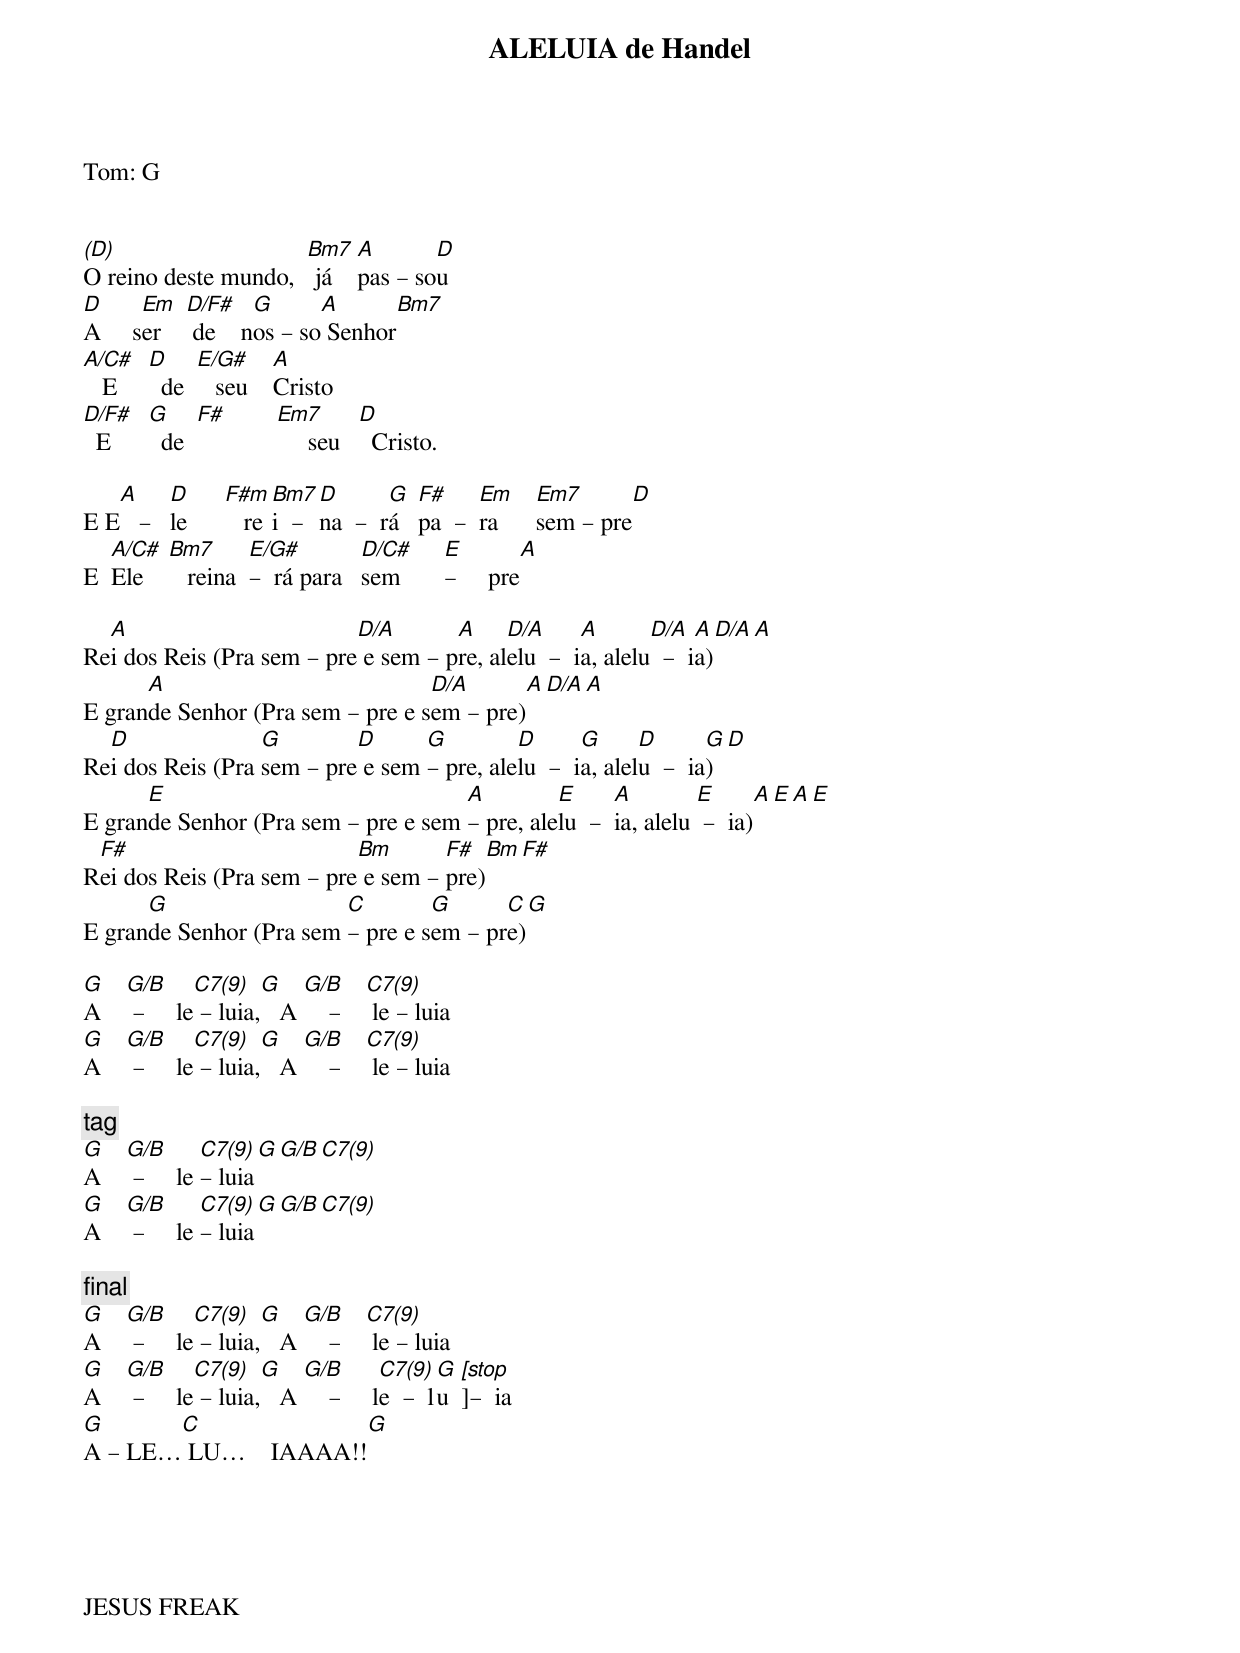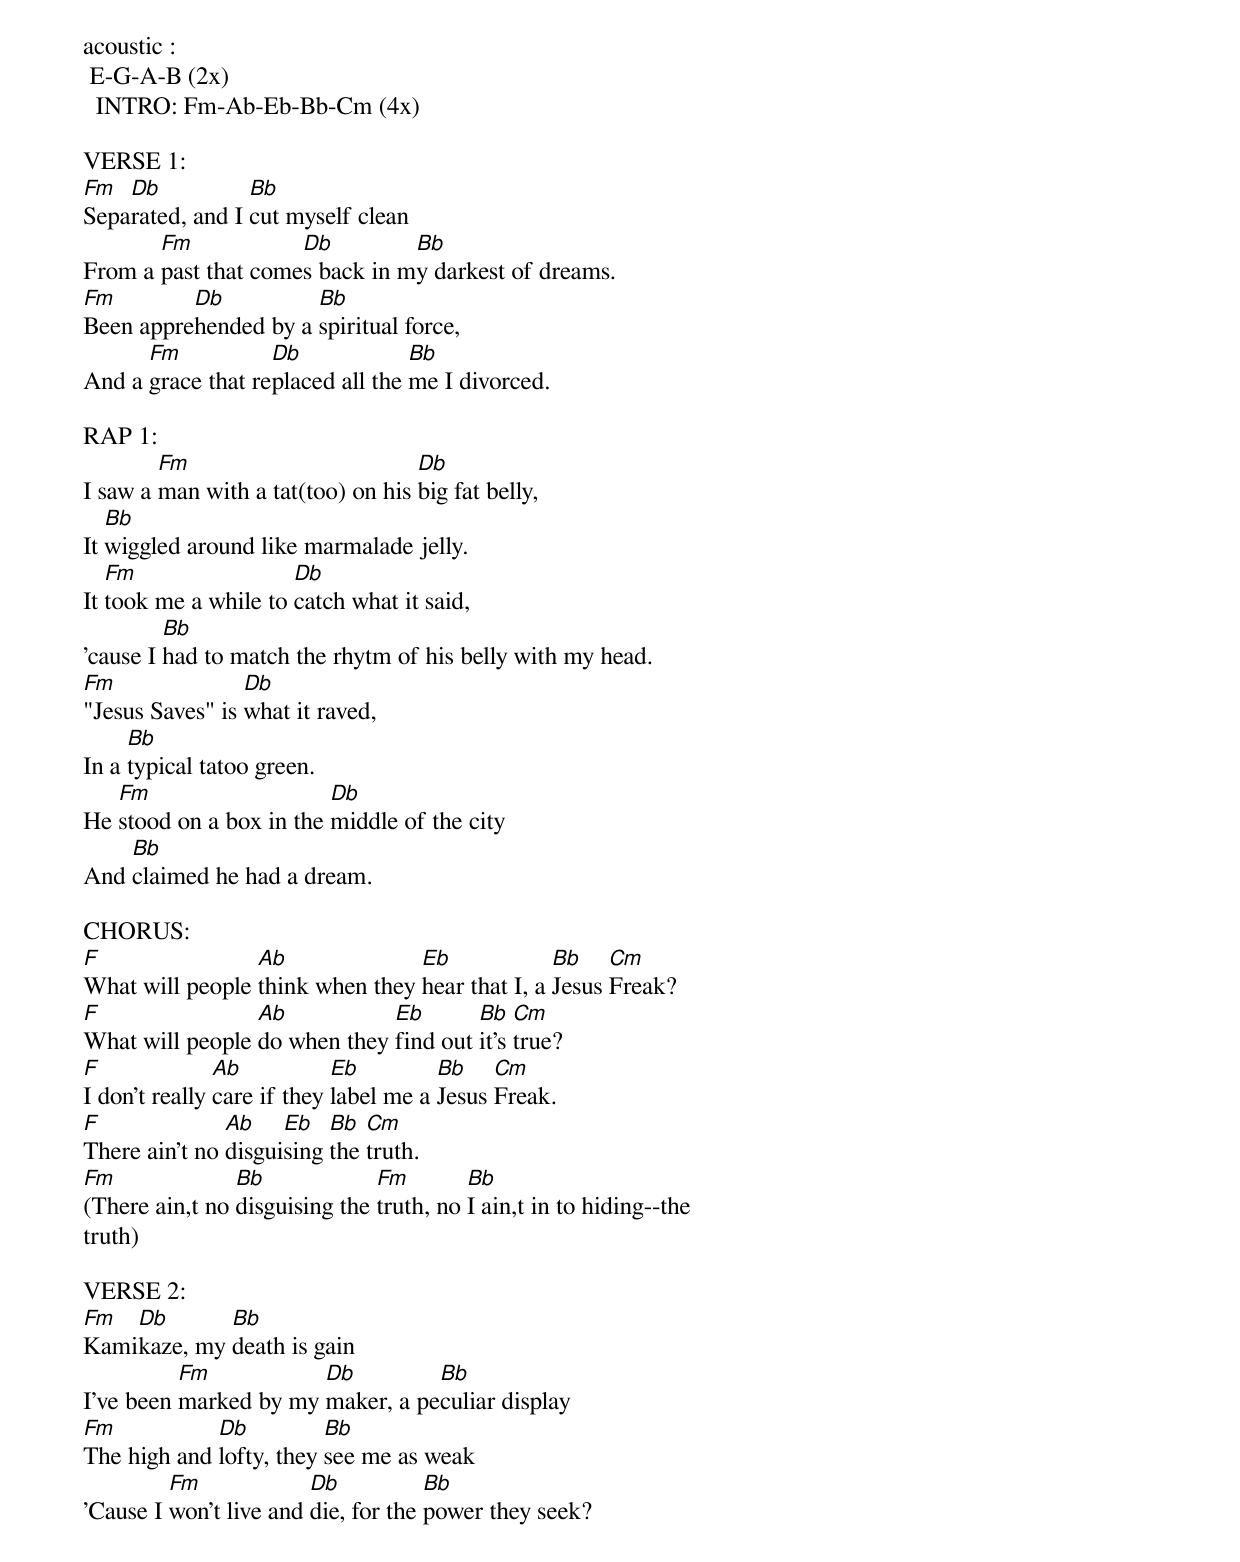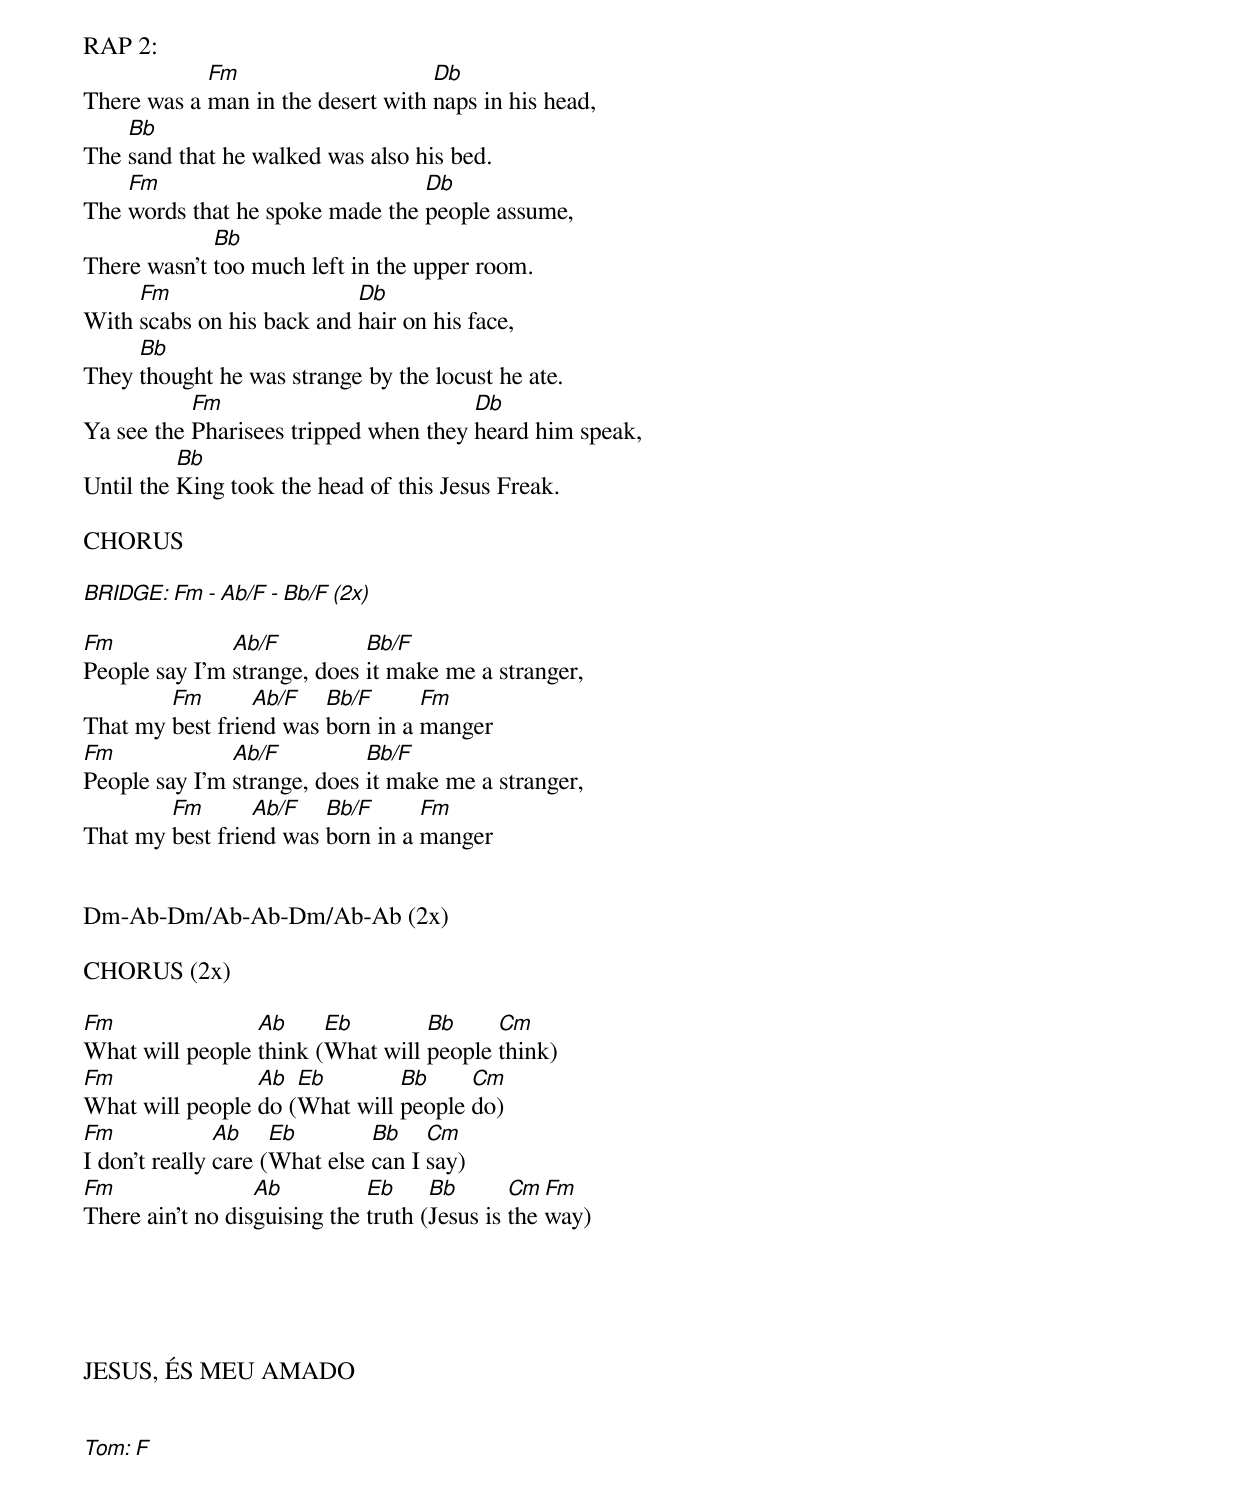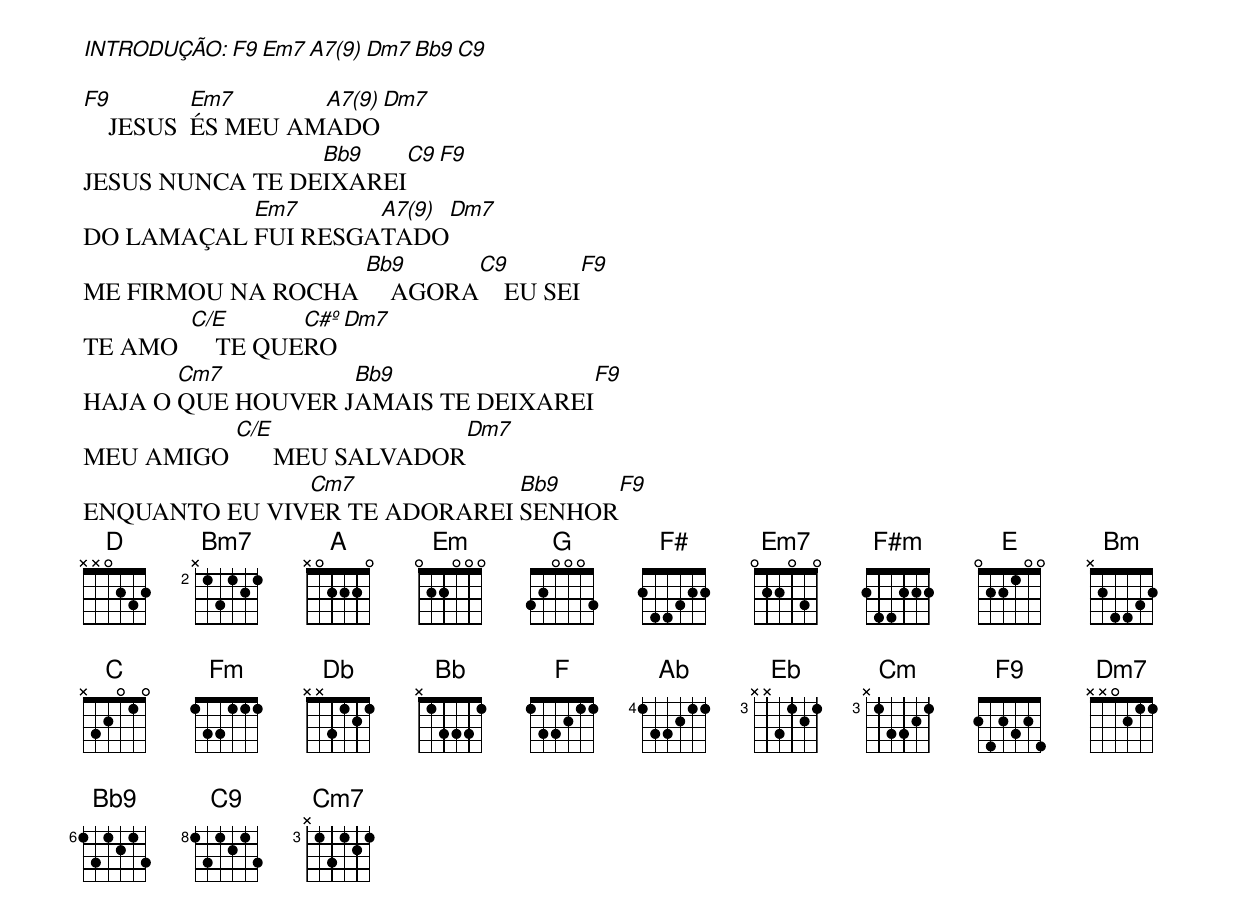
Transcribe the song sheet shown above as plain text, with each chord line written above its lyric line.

ALELUIA de Handel

Tom: G


(D)	              Bm7    A       D
O reino deste mundo,   já    pas – sou
D      Em    D/F#    G      A       Bm7
A     ser     de    nos – so Senhor
A/C#     D     E/G#      A
   E       de     seu    Cristo
D/F#     G     F#      Em7        D
  E        de               seu     Cristo.

   A      D       F#m  Bm7   D       G   F#     Em      Em7      D
E E   –   le         rei  –  na  –  rá   pa  –  ra      sem – pre
   A/C#   Bm7       E/G#         D/C#      E        A
E  Ele       reina  –  rá para   sem       –     pre

  A                        D/A       A     D/A      A       D/A   A     D/A     A
Rei dos Reis (Pra sem – pre e sem – pre, alelu  –  ia, alelu  –  ia)
      A                           D/A       A     D/A      A
E grande Senhor (Pra sem – pre e sem – pre)
  D	          G        D      G         D       G      D       G      D
Rei dos Reis (Pra sem – pre e sem – pre, alelu  –  ia, alelu  –  ia)
      E                              A         E      A         E       A      E       A      E
E grande Senhor (Pra sem – pre e sem – pre, alelu  –  ia, alelu  –  ia)
 F#                        Bm       F#    Bm       F#
Rei dos Reis (Pra sem – pre e sem – pre)
      G	                 C        G      C        G
E grande Senhor (Pra sem – pre e sem – pre)

G    G/B      C7(9)   G    G/B      C7(9)
A     –     le – luia,   A     –     le – luia
G    G/B      C7(9)   G    G/B      C7(9)
A     –     le – luia,   A     –     le – luia

[tag]
G    G/B       C7(9)    G   G/B   C7(9)
A     –     le – luia
G    G/B       C7(9)    G   G/B   C7(9)
A     –     le – luia

[final]
G    G/B      C7(9)   G    G/B      C7(9)
A     –     le – luia,   A     –     le – luia
G    G/B      C7(9)   G    G/B        C7(9)  G  [stop]
A     –     le – luia,   A     –     le  –  lu  –  ia
G      C	        G
A – LE… LU…    IAAAA!!





JESUS FREAK

acoustic :
 E-G-A-B (2x)
  INTRO: Fm-Ab-Eb-Bb-Cm (4x)

VERSE 1:
Fm  Db           Bb
Separated, and I cut myself clean
       Fm            Db         Bb
From a past that comes back in my darkest of dreams.
Fm        Db          Bb
Been apprehended by a spiritual force,
      Fm           Db             Bb
And a grace that replaced all the me I divorced.

RAP 1:
        Fm                         Db
I saw a man with a tat(too) on his big fat belly,
   Bb
It wiggled around like marmalade jelly.
   Fm                 Db
It took me a while to catch what it said,
         Bb
'cause I had to match the rhytm of his belly with my head.
Fm               Db
"Jesus Saves" is what it raved,
     Bb
In a typical tatoo green.
   Fm                    Db
He stood on a box in the middle of the city
    Bb
And claimed he had a dream.

CHORUS:
F                Ab              Eb             Bb    Cm
What will people think when they hear that I, a Jesus Freak?
F                Ab           Eb       Bb   Cm
What will people do when they find out it's true?
F              Ab           Eb         Bb    Cm
I don't really care if they label me a Jesus Freak.
F              Ab    Eb   Bb  Cm
There ain't no disguising the truth.
Fm              Bb             Fm        Bb
(There ain,t no disguising the truth, no I ain,t in to hiding--the
truth)

VERSE 2:
Fm  Db       Bb
Kamikaze, my death is gain
          Fm           Db         Bb
I've been marked by my maker, a peculiar display
Fm           Db          Bb
The high and lofty, they see me as weak
         Fm             Db           Bb
'Cause I won't live and die, for the power they seek?

RAP 2:
            Fm                     Db
There was a man in the desert with naps in his head,
    Bb
The sand that he walked was also his bed.
    Fm                           Db
The words that he spoke made the people assume,
             Bb
There wasn't too much left in the upper room.
     Fm                    Db
With scabs on his back and hair on his face,
     Bb
They thought he was strange by the locust he ate.
           Fm                          Db
Ya see the Pharisees tripped when they heard him speak,
          Bb
Until the King took the head of this Jesus Freak.

CHORUS

BRIDGE: Fm - Ab/F - Bb/F (2x)

Fm             Ab/F          Bb/F
People say I'm strange, does it make me a stranger,
        Fm       Ab/F   Bb/F      Fm
That my best friend was born in a manger
Fm             Ab/F          Bb/F
People say I'm strange, does it make me a stranger,
        Fm       Ab/F   Bb/F      Fm
That my best friend was born in a manger


Dm-Ab-Dm/Ab-Ab-Dm/Ab-Ab (2x)

CHORUS (2x)

Fm               Ab     Eb        Bb     Cm
What will people think (What will people think)
Fm               Ab  Eb        Bb     Cm
What will people do (What will people do)
Fm             Ab    Eb        Bb    Cm
I don't really care (What else can I say)
Fm                Ab          Eb     Bb       Cm  Fm
There ain't no disguising the truth (Jesus is the way)





JESUS, ÉS MEU AMADO


     Tom: F


INTRODUÇÃO: F9 Em7 A7(9) Dm7 Bb9  C9

F9         Em7      A7(9)  Dm7
    JESUS  ÉS MEU AMADO
                 Bb9    C9 F9
JESUS NUNCA TE DEIXAREI
           Em7      A7(9)  Dm7
DO LAMAÇAL FUI RESGATADO
                   Bb9      C9         F9
ME FIRMOU NA ROCHA     AGORA    EU SEI
        C/E       C#º  Dm7
TE AMO      TE QUERO
       Cm7         Bb9               F9
HAJA O QUE HOUVER JAMAIS TE DEIXAREI
          C/E                  Dm7
MEU AMIGO       MEU SALVADOR
               Cm7            Bb9     F9
ENQUANTO EU VIVER TE ADORAREI SENHOR
